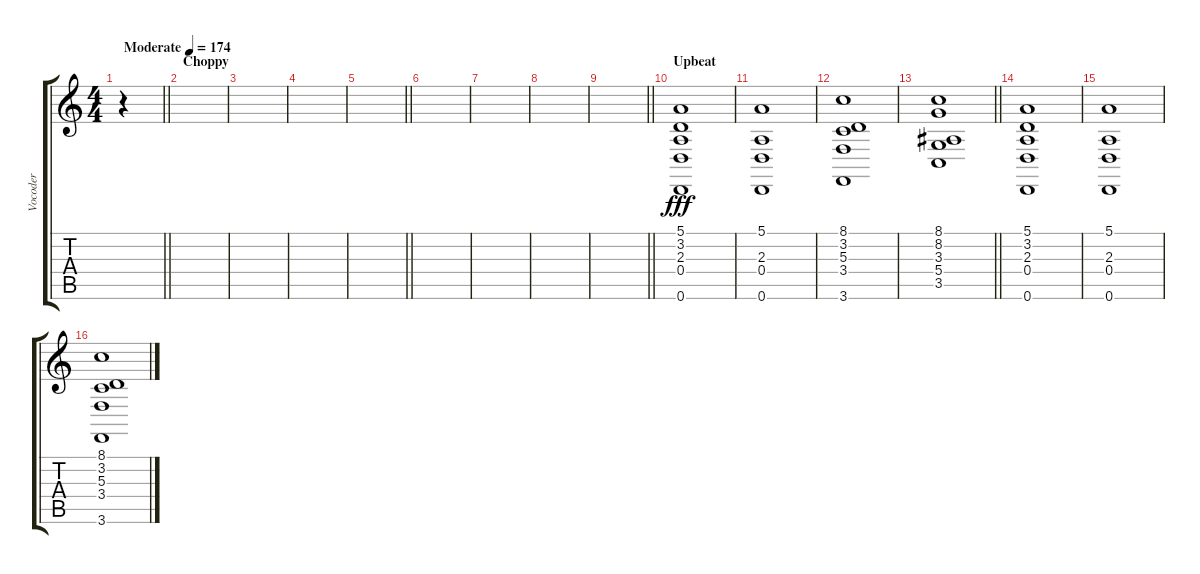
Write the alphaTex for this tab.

\track ("Vocoder" "Vocoder") {instrument choiraahs}
\staff {score tabs}
\tuning (E4 B3 G3 D3 A2 D2) {hide}
\ts (4 4)
\tempo (174 "Moderate")
\clef g2
\barLineRight lightlight
\ks c
r.4{dy fff instrument choiraahs} |
\section ("" "Choppy")
|
|
|
\barLineRight lightlight
|
|
|
|
\barLineRight lightlight
|
\section ("" "Upbeat")
(5.1 3.2 2.3 0.4 0.6).1 |
(5.1 2.3 0.4 0.6).1 |
(8.1 3.2 5.3 3.4 3.6).1 |
\barLineRight lightlight
(8.1 8.2 3.3 5.4 3.5).1 |
(5.1 3.2 2.3 0.4 0.6).1 |
(5.1 2.3 0.4 0.6).1 |
(8.1 3.2 5.3 3.4 3.6).1
